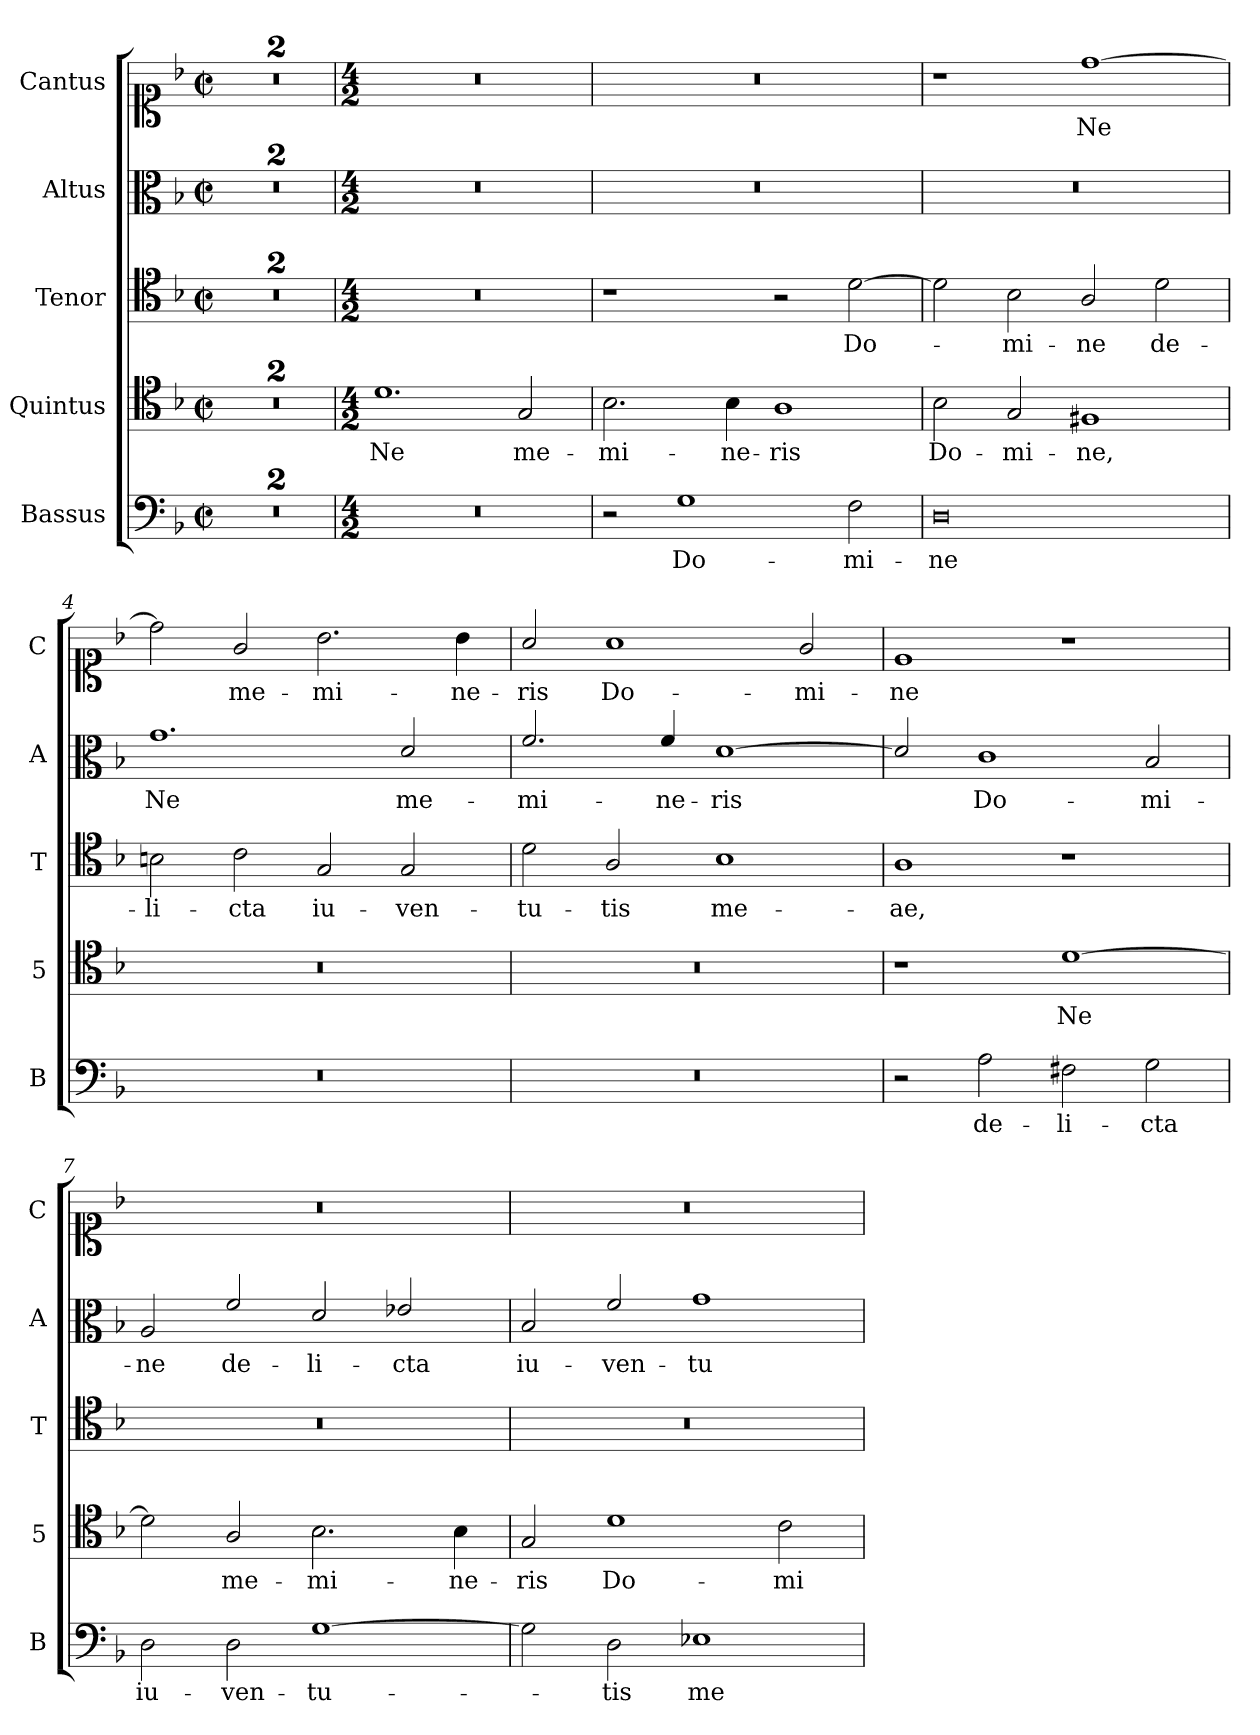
**kern	**text	**kern	**text	**kern	**text	**kern	**text	**kern	**text
*part5	*part5	*part4	*part4	*part3	*part3	*part2	*part2	*part1	*part1
*staff5	*staff5	*staff4	*staff4	*staff3	*staff3	*staff2	*staff2	*staff1	*staff1
*I"Bassus	*	*I"Quintus	*	*I"Tenor	*	*I"Altus	*	*I"Cantus	*
*I'B	*	*I'5	*	*I'T	*	*I'A	*	*I'C	*
*clefF4	*	*clefC4	*	*clefC4	*	*clefC3	*	*clefC1	*
*k[b-]	*	*k[b-]	*	*k[b-]	*	*k[b-]	*	*k[b-]	*
*M2/2	*	*M2/2	*	*M2/2	*	*M2/2	*	*M2/2	*
*met(c|)	*	*met(c|)	*	*met(c|)	*	*met(c|)	*	*met(c|)	*
=	=	=	=	=	=	=	=	=	=
1r	.	1r	.	1r	.	1r	.	1r	.
=	=	=	=	=	=	=	=	=	=
1r	.	1r	.	1r	.	1r	.	1r	.
*	*	*clefGv2	*	*clefGv2	*	*clefG2	*	*clefG2	*
=1	=1	=1	=1	=1	=1	=1	=1	=1	=1
*M4/2	*	*M4/2	*	*M4/2	*	*M4/2	*	*M4/2	*
!	!	!	!LO:LY:b	!	!	!	!	!	!
0r	.	1.d	Ne	0r	.	0r	.	0r	.
!	!	!	!LO:LY:b	!	!	!	!	!	!
.	.	2G/	me-	.	.	.	.	.	.
=2	=2	=2	=2	=2	=2	=2	=2	=2	=2
!	!	!	!LO:LY:b	!	!	!	!	!	!
2r	.	2.B-\	-mi-	1r	.	0r	.	0r	.
!	!LO:LY:b	!	!	!	!	!	!	!	!
1G	Do-	.	.	.	.	.	.	.	.
!	!	!	!LO:LY:b	!	!	!	!	!	!
.	.	4B-\	-ne-	.	.	.	.	.	.
!	!	!	!LO:LY:b	!	!	!	!	!	!
.	.	1A	-ris	2r	.	.	.	.	.
!	!LO:LY:b	!	!	!	!LO:LY:b	!	!	!	!
2F\	-mi-	.	.	[2d\	Do-	.	.	.	.
=3	=3	=3	=3	=3	=3	=3	=3	=3	=3
!	!LO:LY:b	!	!LO:LY:b	!	!	!	!	!	!
0D	-ne	2B-\	Do-	2d\]	.	0r	.	1r	.
!	!	!	!LO:LY:b	!	!LO:LY:b	!	!	!	!
.	.	2G/	-mi-	2B-\	-mi-	.	.	.	.
!	!	!	!LO:LY:b	!	!LO:LY:b	!	!	!	!LO:LY:b
.	.	1F#X	-ne,	2A/	-ne	.	.	[1dd	Ne
!	!	!	!	!	!LO:LY:b	!	!	!	!
.	.	.	.	2d\	de-	.	.	.	.
=4	=4	=4	=4	=4	=4	=4	=4	=4	=4
!	!	!	!	!	!LO:LY:b	!	!LO:LY:b	!	!
0r	.	0r	.	2Bn\	-li-	1.g	Ne	2dd\]	.
!	!	!	!	!	!LO:LY:b	!	!	!	!LO:LY:b
.	.	.	.	2c\	-cta	.	.	2g/	me-
!	!	!	!	!	!LO:LY:b	!	!	!	!LO:LY:b
.	.	.	.	2G/	iu-	.	.	2.b-\	-mi-
!	!	!	!	!	!LO:LY:b	!	!LO:LY:b	!	!
.	.	.	.	2G/	-ven-	2d/	me-	.	.
!	!	!	!	!	!	!	!	!	!LO:LY:b
.	.	.	.	.	.	.	.	4b-\	-ne-
!!LO:LB:g=z
=5	=5	=5	=5	=5	=5	=5	=5	=5	=5
!	!	!	!	!	!LO:LY:b	!	!LO:LY:b	!	!LO:LY:b
0r	.	0r	.	2d\	-tu-	2.f/	-mi-	2a/	-ris
!	!	!	!	!	!LO:LY:b	!	!	!	!LO:LY:b
.	.	.	.	2A/	-tis	.	.	1a	Do-
!	!	!	!	!	!	!	!LO:LY:b	!	!
.	.	.	.	.	.	4f/	-ne-	.	.
!	!	!	!	!	!LO:LY:b	!	!LO:LY:b	!	!
.	.	.	.	1B-	me-	[1d	-ris	.	.
!	!	!	!	!	!	!	!	!	!LO:LY:b
.	.	.	.	.	.	.	.	2g/	-mi-
=6	=6	=6	=6	=6	=6	=6	=6	=6	=6
!	!	!	!	!	!LO:LY:b	!	!	!	!LO:LY:b
2r	.	1r	.	1A	-ae,	2d/]	.	1e	-ne
!	!LO:LY:b	!	!	!	!	!	!LO:LY:b	!	!
2A\	de-	.	.	.	.	1c	Do-	.	.
!	!LO:LY:b	!	!LO:LY:b	!	!	!	!	!	!
2F#X\	-li-	[1d	Ne	1r	.	.	.	1r	.
!	!LO:LY:b	!	!	!	!	!	!LO:LY:b	!	!
2G\	-cta	.	.	.	.	2B-/	-mi-	.	.
=7	=7	=7	=7	=7	=7	=7	=7	=7	=7
!	!LO:LY:b	!	!	!	!	!	!LO:LY:b	!	!
2D\	iu-	2d\]	.	0r	.	2A/	-ne	0r	.
!	!LO:LY:b	!	!LO:LY:b	!	!	!	!LO:LY:b	!	!
2D\	-ven-	2A/	me-	.	.	2f/	de-	.	.
!	!LO:LY:b	!	!LO:LY:b	!	!	!	!LO:LY:b	!	!
[1G	-tu-	2.B-\	-mi-	.	.	2d/	-li-	.	.
!	!	!	!	!	!	!	!LO:LY:b	!	!
.	.	.	.	.	.	2e-X/	-cta	.	.
!	!	!	!LO:LY:b	!	!	!	!	!	!
.	.	4B-\	-ne-	.	.	.	.	.	.
=8	=8	=8	=8	=8	=8	=8	=8	=8	=8
!	!	!	!LO:LY:b	!	!	!	!LO:LY:b	!	!
2G\]	.	2G/	-ris	0r	.	2B-/	iu-	0r	.
!	!LO:LY:b	!	!LO:LY:b	!	!	!	!LO:LY:b	!	!
2D\	-tis	1d	Do-	.	.	2f/	-ven-	.	.
!	!LO:LY:b	!	!	!	!	!	!LO:LY:b	!	!
1E-X	me-	.	.	.	.	1g	-tu-	.	.
!	!	!	!LO:LY:b	!	!	!	!	!	!
.	.	2c\	-mi-	.	.	.	.	.	.
=	=	=	=	=	=	=	=	=	=
*-	*-	*-	*-	*-	*-	*-	*-	*-	*-
